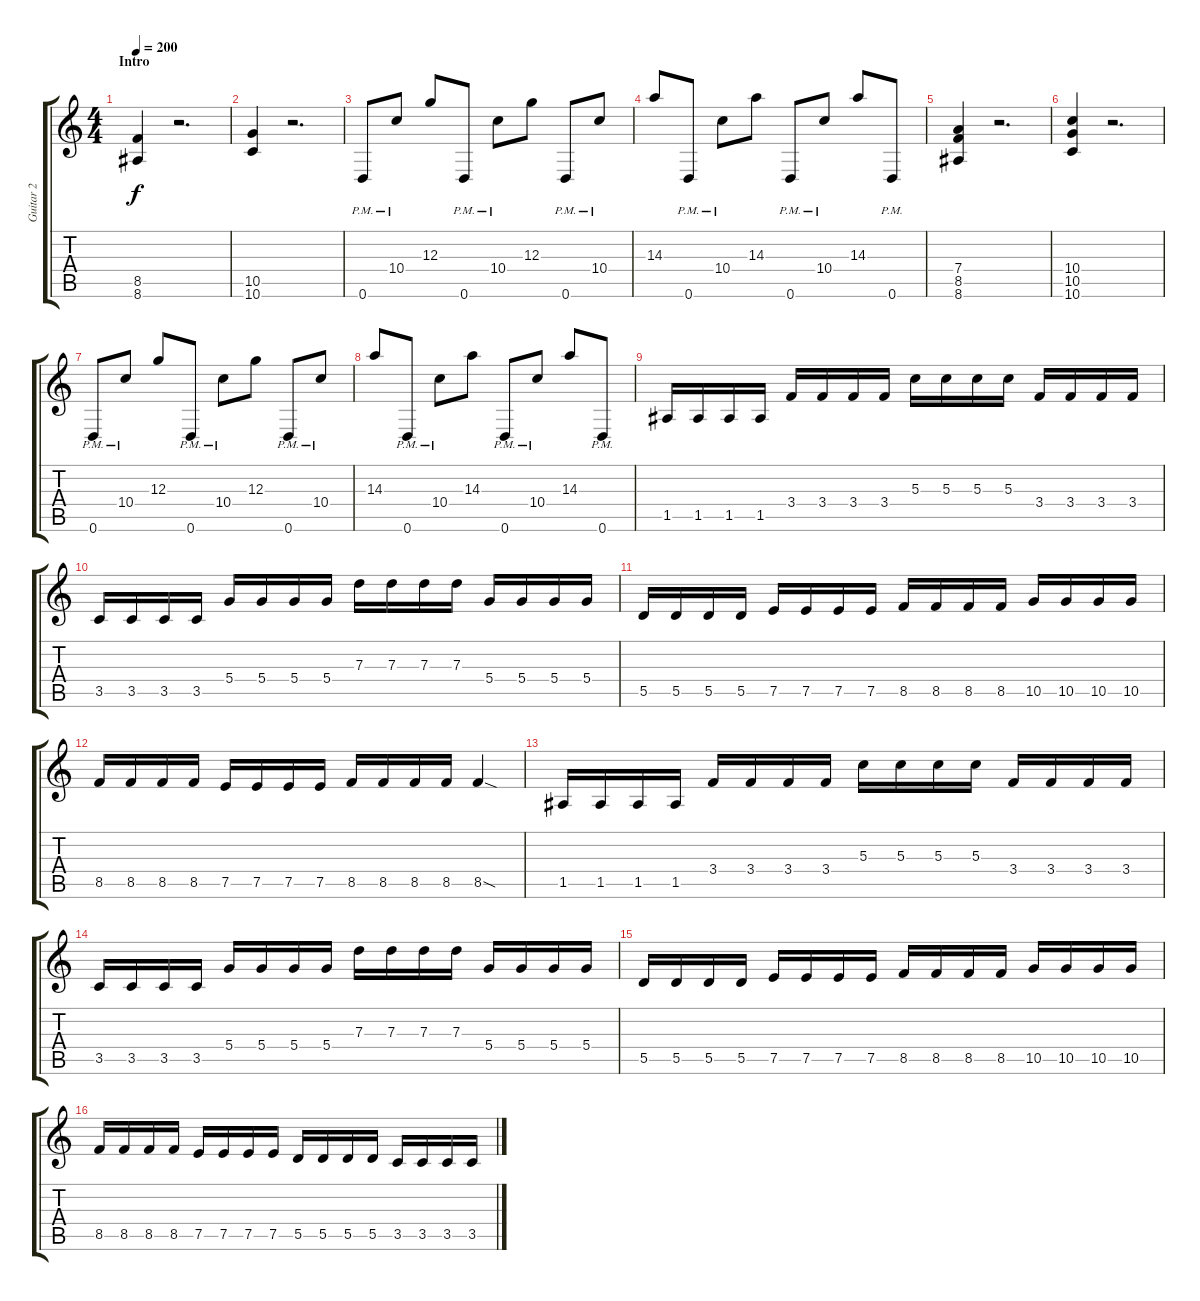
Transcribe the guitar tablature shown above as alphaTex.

\track ("Guitar 2" "Guitar 2") {instrument distortionguitar}
\staff {score tabs}
\tuning (E4 B3 G3 D3 A2 D2) {hide}
\ts (4 4)
\section ("" "Intro")
\tempo 200
\clef g2
\ks c
(8.5 8.6).4{dy f instrument distortionguitar} r.2{d} |
(10.5 10.6).4 r.2{d} |
0.6{pm}.8 10.4{pm}.8 12.3.8 0.6{pm}.8 10.4{pm}.8 12.3.8 0.6{pm}.8 10.4{pm}.8 |
14.3.8 0.6{pm}.8 10.4{pm}.8 14.3.8 0.6{pm}.8 10.4{pm}.8 14.3.8 0.6{pm}.8 |
(7.4 8.5 8.6).4 r.2{d} |
(10.4 10.5 10.6).4 r.2{d} |
0.6{pm}.8 10.4{pm}.8 12.3.8 0.6{pm}.8 10.4{pm}.8 12.3.8 0.6{pm}.8 10.4{pm}.8 |
14.3.8 0.6{pm}.8 10.4{pm}.8 14.3.8 0.6{pm}.8 10.4{pm}.8 14.3.8 0.6{pm}.8 |
1.5.16 1.5.16 1.5.16 1.5.16 3.4.16 3.4.16 3.4.16 3.4.16 5.3.16 5.3.16 5.3.16 5.3.16 3.4.16 3.4.16 3.4.16 3.4.16 |
3.5.16 3.5.16 3.5.16 3.5.16 5.4.16 5.4.16 5.4.16 5.4.16 7.3.16 7.3.16 7.3.16 7.3.16 5.4.16 5.4.16 5.4.16 5.4.16 |
5.5.16 5.5.16 5.5.16 5.5.16 7.5.16 7.5.16 7.5.16 7.5.16 8.5.16 8.5.16 8.5.16 8.5.16 10.5.16 10.5.16 10.5.16 10.5.16 |
8.5.16 8.5.16 8.5.16 8.5.16 7.5.16 7.5.16 7.5.16 7.5.16 8.5.16 8.5.16 8.5.16 8.5.16 8.5{sod}.4 |
1.5.16 1.5.16 1.5.16 1.5.16 3.4.16 3.4.16 3.4.16 3.4.16 5.3.16 5.3.16 5.3.16 5.3.16 3.4.16 3.4.16 3.4.16 3.4.16 |
3.5.16 3.5.16 3.5.16 3.5.16 5.4.16 5.4.16 5.4.16 5.4.16 7.3.16 7.3.16 7.3.16 7.3.16 5.4.16 5.4.16 5.4.16 5.4.16 |
5.5.16 5.5.16 5.5.16 5.5.16 7.5.16 7.5.16 7.5.16 7.5.16 8.5.16 8.5.16 8.5.16 8.5.16 10.5.16 10.5.16 10.5.16 10.5.16 |
8.5.16 8.5.16 8.5.16 8.5.16 7.5.16 7.5.16 7.5.16 7.5.16 5.5.16 5.5.16 5.5.16 5.5.16 3.5.16 3.5.16 3.5.16 3.5.16
